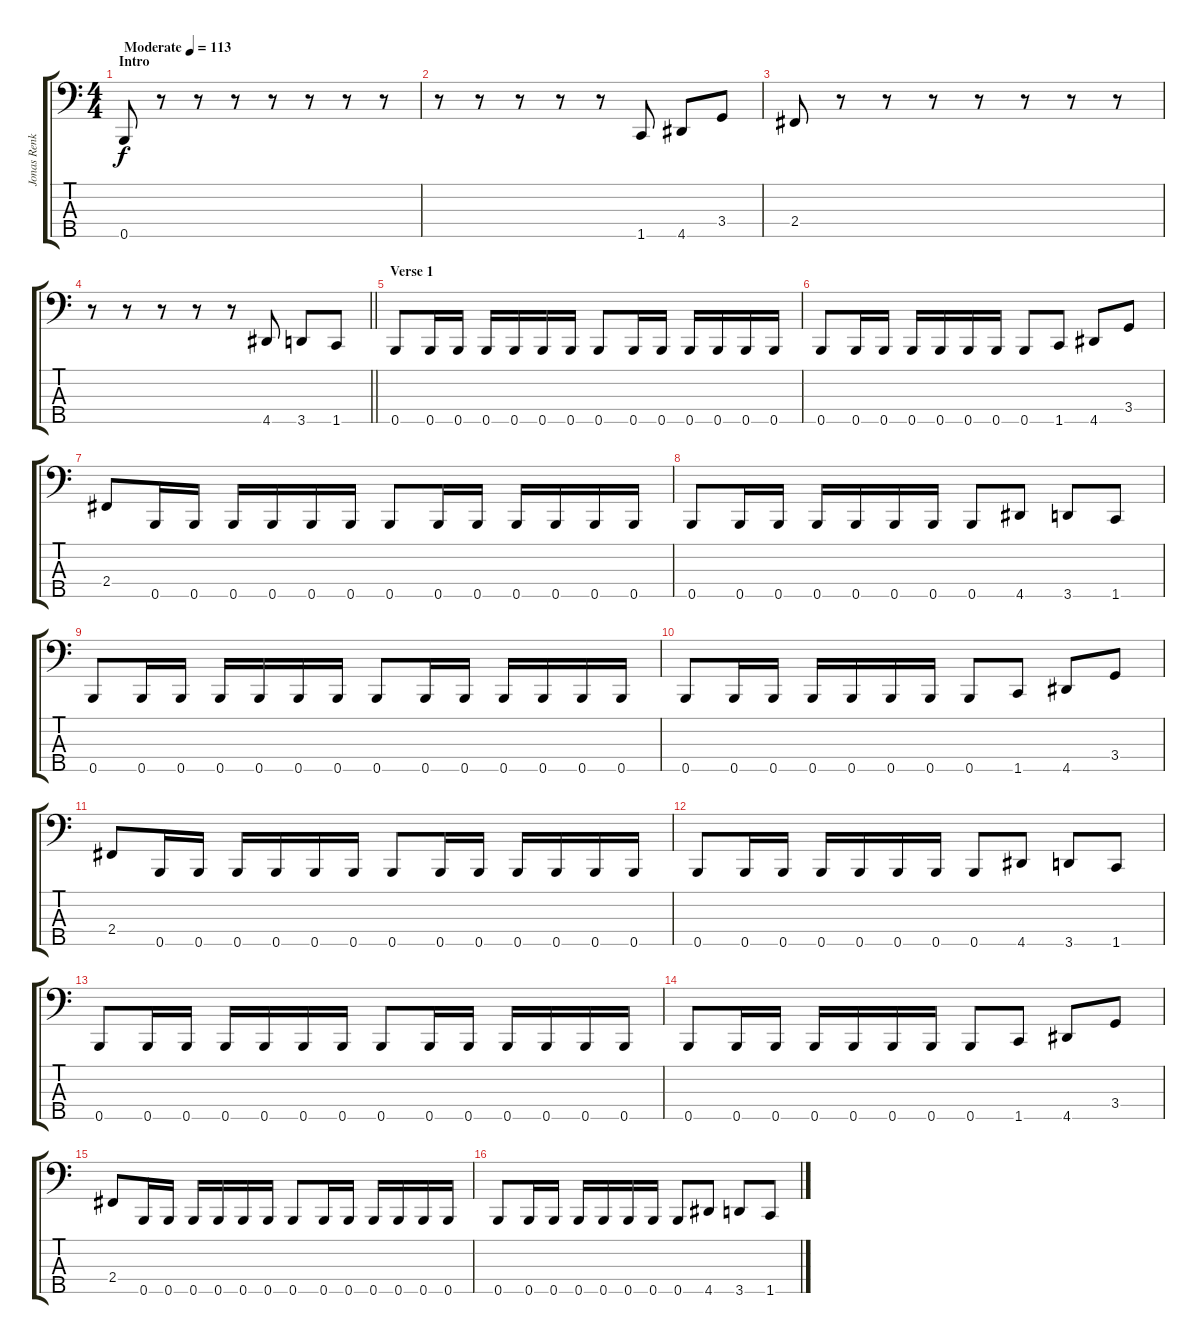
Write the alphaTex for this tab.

\track ("Jonas Renkse" "Jonas Renk") {instrument electricbassfinger}
\staff {score tabs}
\tuning (G2 D2 A1 E1 B0) {hide}
\ts (4 4)
\section ("" "Intro")
\tempo (113 "Moderate")
\clef f4
\ks c
0.5.8{dy f instrument electricbassfinger} r.8 r.8 r.8 r.8 r.8 r.8 r.8 |
r.8 r.8 r.8 r.8 r.8 1.5.8 4.5.8 3.4.8 |
2.4.8 r.8 r.8 r.8 r.8 r.8 r.8 r.8 |
\barLineRight lightlight
r.8 r.8 r.8 r.8 r.8 4.5.8 3.5.8 1.5.8 |
\section ("" "Verse 1")
0.5.8 0.5.16 0.5.16 0.5.16 0.5.16 0.5.16 0.5.16 0.5.8 0.5.16 0.5.16 0.5.16 0.5.16 0.5.16 0.5.16 |
0.5.8 0.5.16 0.5.16 0.5.16 0.5.16 0.5.16 0.5.16 0.5.8 1.5.8 4.5.8 3.4.8 |
2.4.8 0.5.16 0.5.16 0.5.16 0.5.16 0.5.16 0.5.16 0.5.8 0.5.16 0.5.16 0.5.16 0.5.16 0.5.16 0.5.16 |
0.5.8 0.5.16 0.5.16 0.5.16 0.5.16 0.5.16 0.5.16 0.5.8 4.5.8 3.5.8 1.5.8 |
0.5.8 0.5.16 0.5.16 0.5.16 0.5.16 0.5.16 0.5.16 0.5.8 0.5.16 0.5.16 0.5.16 0.5.16 0.5.16 0.5.16 |
0.5.8 0.5.16 0.5.16 0.5.16 0.5.16 0.5.16 0.5.16 0.5.8 1.5.8 4.5.8 3.4.8 |
2.4.8 0.5.16 0.5.16 0.5.16 0.5.16 0.5.16 0.5.16 0.5.8 0.5.16 0.5.16 0.5.16 0.5.16 0.5.16 0.5.16 |
0.5.8 0.5.16 0.5.16 0.5.16 0.5.16 0.5.16 0.5.16 0.5.8 4.5.8 3.5.8 1.5.8 |
0.5.8 0.5.16 0.5.16 0.5.16 0.5.16 0.5.16 0.5.16 0.5.8 0.5.16 0.5.16 0.5.16 0.5.16 0.5.16 0.5.16 |
0.5.8 0.5.16 0.5.16 0.5.16 0.5.16 0.5.16 0.5.16 0.5.8 1.5.8 4.5.8 3.4.8 |
2.4.8 0.5.16 0.5.16 0.5.16 0.5.16 0.5.16 0.5.16 0.5.8 0.5.16 0.5.16 0.5.16 0.5.16 0.5.16 0.5.16 |
0.5.8 0.5.16 0.5.16 0.5.16 0.5.16 0.5.16 0.5.16 0.5.8 4.5.8 3.5.8 1.5.8
